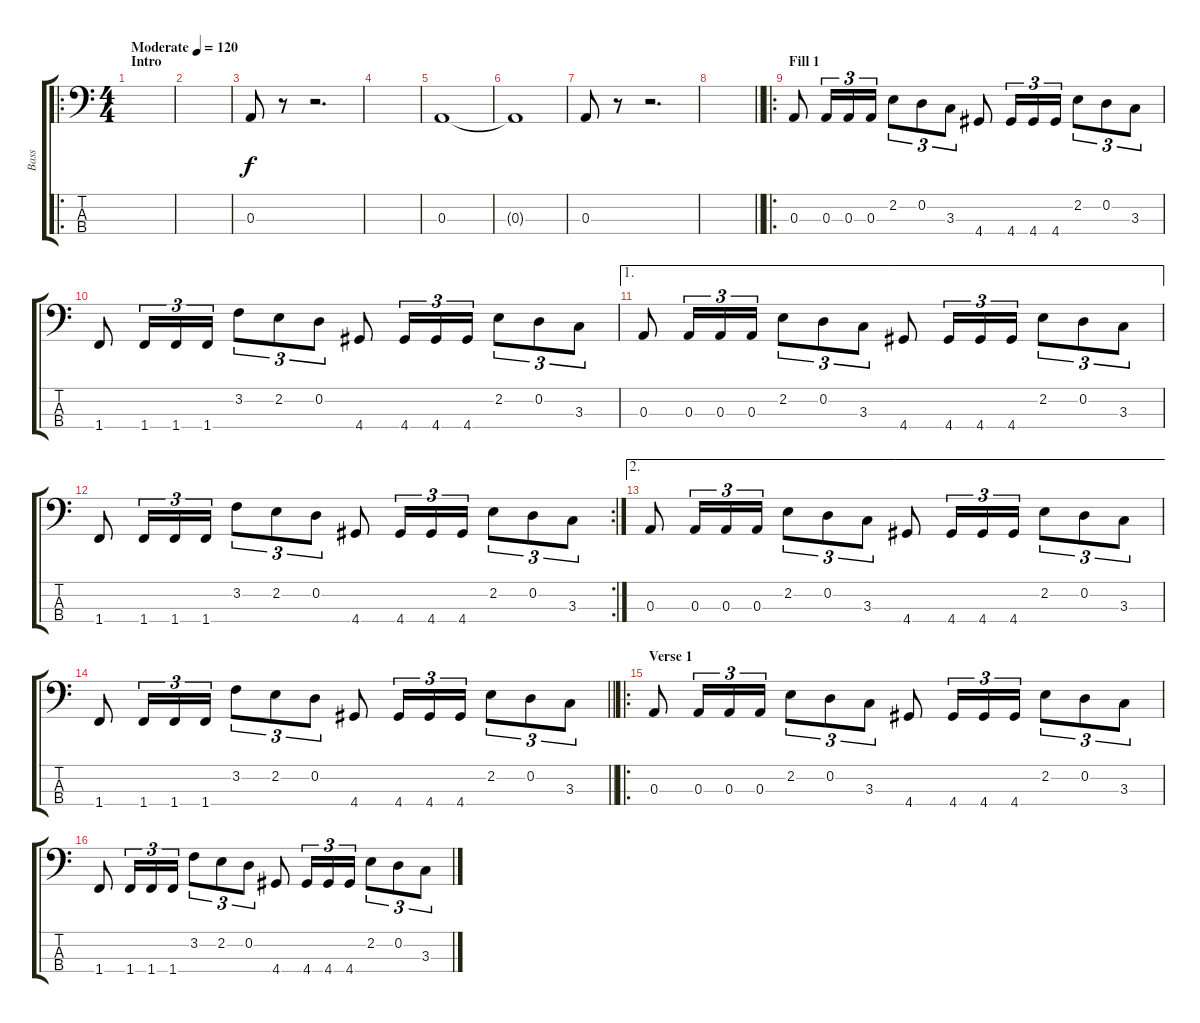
\track ("Bass" "Bass") {instrument electricbasspick}
\staff {score tabs}
\tuning (G2 D2 A1 E1) {hide}
\ro
\ts (4 4)
\section ("" "Intro")
\tempo (120 "Moderate")
\clef f4
\ks c
|
|
0.3.8 r.8 r.2{d} |
|
0.3.1 |
0.3{t}.1 |
0.3.8 r.8 r.2{d} |
\barLineRight lightlight
|
\ro
\section ("" "Fill 1")
0.3.8 0.3.16{tu (3 2)} 0.3.16{tu (3 2)} 0.3.16{tu (3 2)} 2.2.8{tu (3 2)} 0.2.8{tu (3 2)} 3.3.8{tu (3 2)} 4.4.8 4.4.16{tu (3 2)} 4.4.16{tu (3 2)} 4.4.16{tu (3 2)} 2.2.8{tu (3 2)} 0.2.8{tu (3 2)} 3.3.8{tu (3 2)} |
1.4.8 1.4.16{tu (3 2)} 1.4.16{tu (3 2)} 1.4.16{tu (3 2)} 3.2.8{tu (3 2)} 2.2.8{tu (3 2)} 0.2.8{tu (3 2)} 4.4.8 4.4.16{tu (3 2)} 4.4.16{tu (3 2)} 4.4.16{tu (3 2)} 2.2.8{tu (3 2)} 0.2.8{tu (3 2)} 3.3.8{tu (3 2)} |
\ae 1
0.3.8 0.3.16{tu (3 2)} 0.3.16{tu (3 2)} 0.3.16{tu (3 2)} 2.2.8{tu (3 2)} 0.2.8{tu (3 2)} 3.3.8{tu (3 2)} 4.4.8 4.4.16{tu (3 2)} 4.4.16{tu (3 2)} 4.4.16{tu (3 2)} 2.2.8{tu (3 2)} 0.2.8{tu (3 2)} 3.3.8{tu (3 2)} |
\rc 2
1.4.8 1.4.16{tu (3 2)} 1.4.16{tu (3 2)} 1.4.16{tu (3 2)} 3.2.8{tu (3 2)} 2.2.8{tu (3 2)} 0.2.8{tu (3 2)} 4.4.8 4.4.16{tu (3 2)} 4.4.16{tu (3 2)} 4.4.16{tu (3 2)} 2.2.8{tu (3 2)} 0.2.8{tu (3 2)} 3.3.8{tu (3 2)} |
\ae 2
0.3.8 0.3.16{tu (3 2)} 0.3.16{tu (3 2)} 0.3.16{tu (3 2)} 2.2.8{tu (3 2)} 0.2.8{tu (3 2)} 3.3.8{tu (3 2)} 4.4.8 4.4.16{tu (3 2)} 4.4.16{tu (3 2)} 4.4.16{tu (3 2)} 2.2.8{tu (3 2)} 0.2.8{tu (3 2)} 3.3.8{tu (3 2)} |
\barLineRight lightlight
1.4.8 1.4.16{tu (3 2)} 1.4.16{tu (3 2)} 1.4.16{tu (3 2)} 3.2.8{tu (3 2)} 2.2.8{tu (3 2)} 0.2.8{tu (3 2)} 4.4.8 4.4.16{tu (3 2)} 4.4.16{tu (3 2)} 4.4.16{tu (3 2)} 2.2.8{tu (3 2)} 0.2.8{tu (3 2)} 3.3.8{tu (3 2)} |
\ro
\section ("" "Verse 1")
0.3.8 0.3.16{tu (3 2)} 0.3.16{tu (3 2)} 0.3.16{tu (3 2)} 2.2.8{tu (3 2)} 0.2.8{tu (3 2)} 3.3.8{tu (3 2)} 4.4.8 4.4.16{tu (3 2)} 4.4.16{tu (3 2)} 4.4.16{tu (3 2)} 2.2.8{tu (3 2)} 0.2.8{tu (3 2)} 3.3.8{tu (3 2)} |
1.4.8 1.4.16{tu (3 2)} 1.4.16{tu (3 2)} 1.4.16{tu (3 2)} 3.2.8{tu (3 2)} 2.2.8{tu (3 2)} 0.2.8{tu (3 2)} 4.4.8 4.4.16{tu (3 2)} 4.4.16{tu (3 2)} 4.4.16{tu (3 2)} 2.2.8{tu (3 2)} 0.2.8{tu (3 2)} 3.3.8{tu (3 2)}
